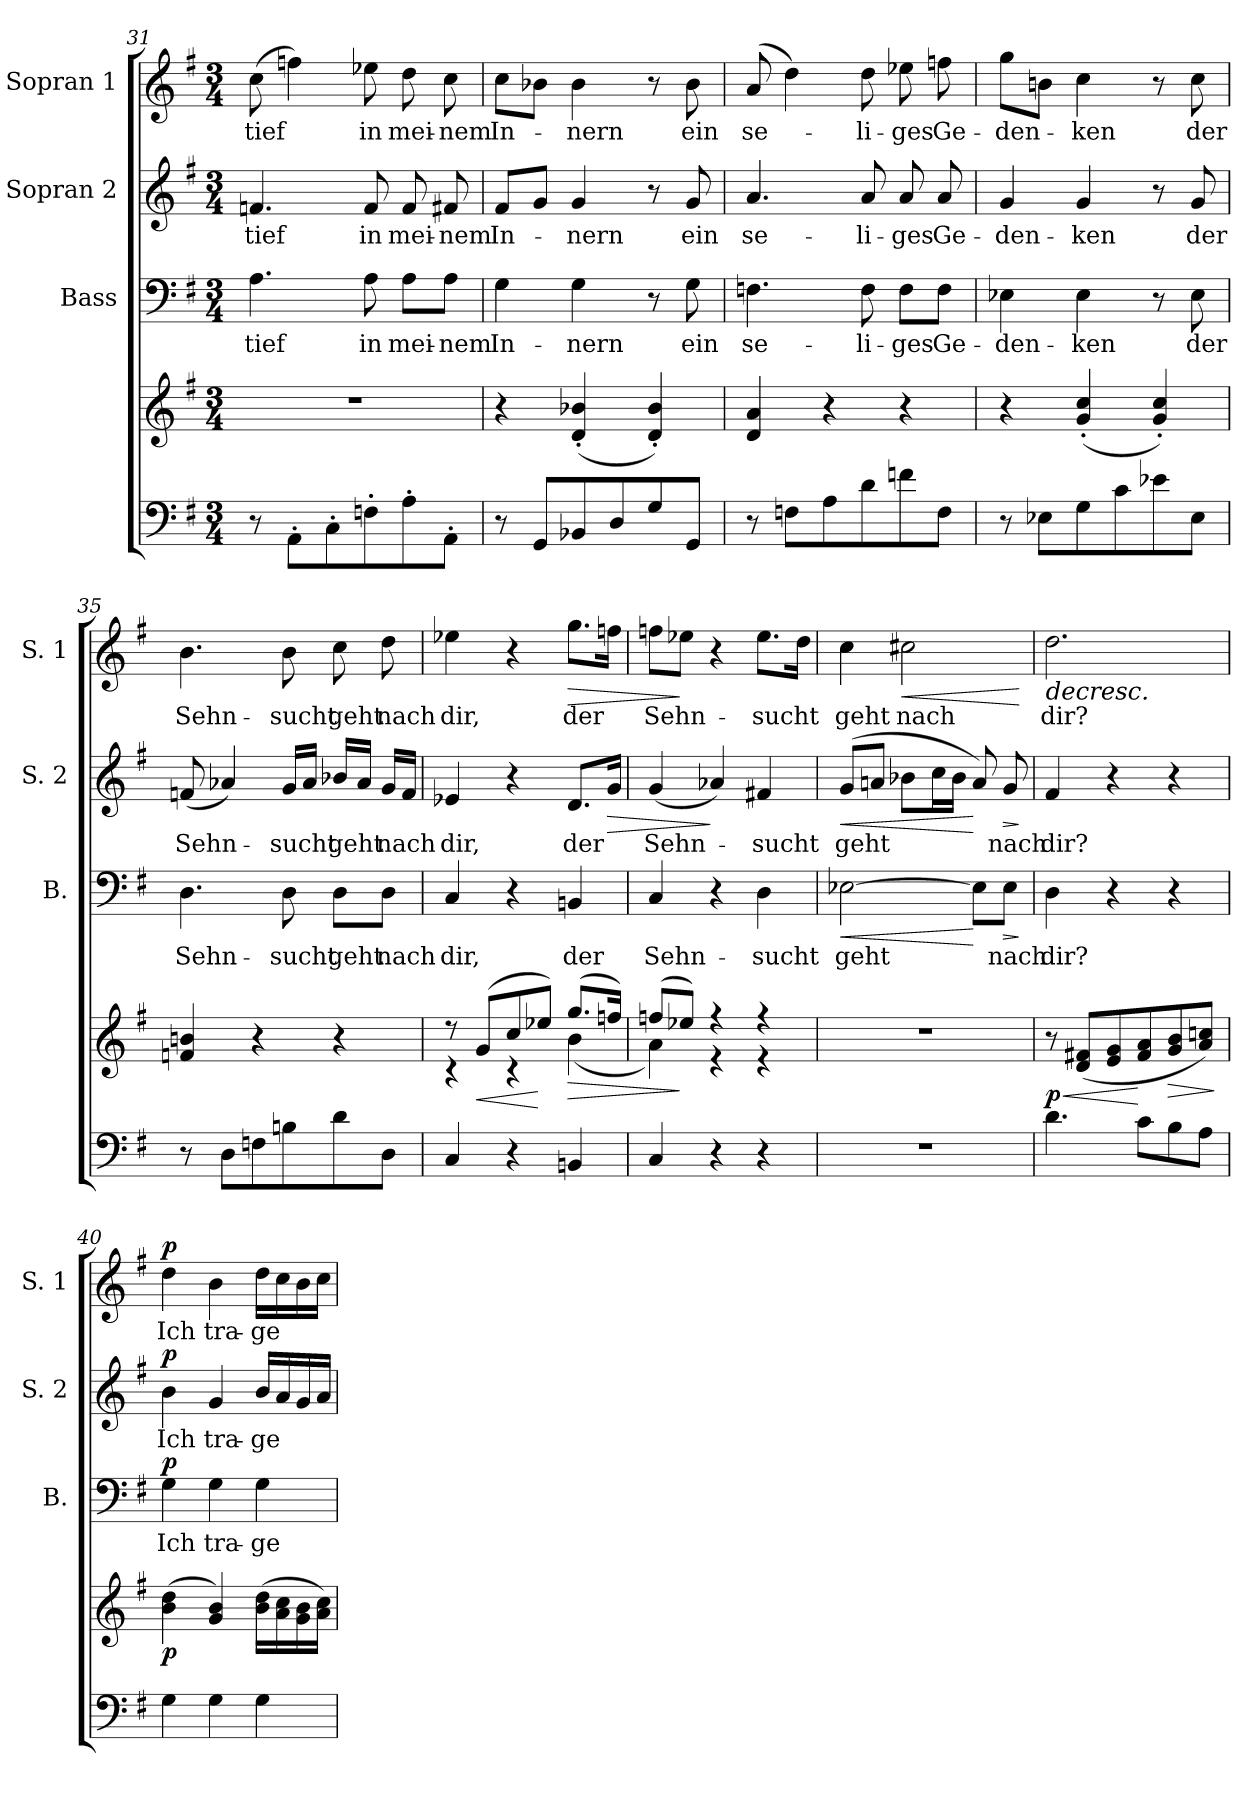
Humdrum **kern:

**kern	**kern	**dynam	**kern	**text	**dynam	**kern	**text	**dynam	**kern	**text	**dynam
*part4	*part4	*part4	*part3	*part3	*part3	*part2	*part2	*part2	*part1	*part1	*part1
*staff5	*staff4	*staff4/5	*staff3	*staff3	*staff3	*staff2	*staff2	*staff2	*staff1	*staff1	*staff1
*	*	*	*I"Bass	*	*	*I"Sopran 2	*	*	*I"Sopran 1	*	*
*	*	*	*I'B.	*	*	*I'S. 2	*	*	*I'S. 1	*	*
!!LO:PB:g=z
*clefF4	*clefG2	*	*clefF4	*	*	*clefG2	*	*	*clefG2	*	*
*k[f#]	*k[f#]	*	*k[f#]	*	*	*k[f#]	*	*	*k[f#]	*	*
*G:	*G:	*	*G:	*	*	*G:	*	*	*G:	*	*
*M3/4	*M3/4	*	*M3/4	*	*	*M3/4	*	*	*M3/4	*	*
=31	=31	=31	=31	=31	=31	=31	=31	=31	=31	=31	=31
!	!	!	!	!LO:LY:b	!	!	!LO:LY:b	!	!	!LO:LY:b	!
8r	2.r	.	4.A\	tief	.	4.fn/	tief	.	(>8cc\	tief	.
8AA'>\L	.	.	.	.	.	.	.	.	4ffn\)	.	.
8C'>\	.	.	.	.	.	.	.	.	.	.	.
!	!	!	!	!LO:LY:b	!	!	!LO:LY:b	!	!	!LO:LY:b	!
8Fn'>\	.	.	8A\	in	.	8f/	in	.	8ee-X\	in	.
!	!	!	!	!LO:LY:b	!	!	!LO:LY:b	!	!	!LO:LY:b	!
8A'>\	.	.	8A\L	mei-	.	8f/	mei-	.	8dd\	mei-	.
!	!	!	!	!LO:LY:b	!	!	!LO:LY:b	!	!	!LO:LY:b	!
8AA'>\J	.	.	8A\J	-nem	.	8f#X/	-nem	.	8cc\	-nem	.
=32	=32	=32	=32	=32	=32	=32	=32	=32	=32	=32	=32
!	!	!	!	!LO:LY:b	!	!	!LO:LY:b	!	!	!LO:LY:b	!
8r	4r	.	4G\	In-	.	8f#/L	In-	.	8cc\L	In-	.
8GG/L	.	.	.	.	.	8g/J	.	.	8b-X\J	.	.
!	!	!	!	!LO:LY:b	!	!	!LO:LY:b	!	!	!LO:LY:b	!
8BB-X/	(<4d/'< 4b-X/'<	.	4G\	-nern	.	4g/	-nern	.	4b-\	-nern	.
8D/	.	.	.	.	.	.	.	.	.	.	.
8G/	4d/'< 4b-/'<)	.	8r	.	.	8r	.	.	8r	.	.
!	!	!	!	!LO:LY:b	!	!	!LO:LY:b	!	!	!LO:LY:b	!
8GG/J	.	.	8G\	ein	.	8g/	ein	.	8b-\	ein	.
=33	=33	=33	=33	=33	=33	=33	=33	=33	=33	=33	=33
!	!	!	!	!LO:LY:b	!	!	!LO:LY:b	!	!	!LO:LY:b	!
8r	4d/ 4a/	.	4.Fn\	se-	.	4.a/	se-	.	(8a/	se-	.
8Fn\L	.	.	.	.	.	.	.	.	4dd\)	.	.
8A\	4r	.	.	.	.	.	.	.	.	.	.
!	!	!	!	!LO:LY:b	!	!	!LO:LY:b	!	!	!LO:LY:b	!
8d\	.	.	8F\	-li-	.	8a/	-li-	.	8dd\	-li-	.
!	!	!	!	!LO:LY:b	!	!	!LO:LY:b	!	!	!LO:LY:b	!
8fn\	4r	.	8F\L	-ges	.	8a/	-ges	.	8ee-X\	-ges	.
!	!	!	!	!LO:LY:b	!	!	!LO:LY:b	!	!	!LO:LY:b	!
8F\J	.	.	8F\J	Ge-	.	8a/	Ge-	.	8ffn\	Ge-	.
=34	=34	=34	=34	=34	=34	=34	=34	=34	=34	=34	=34
!	!	!	!	!LO:LY:b	!	!	!LO:LY:b	!	!	!LO:LY:b	!
8r	4r	.	4E-X\	-den-	.	4g/	-den-	.	8gg\L	-den-	.
8E-X\L	.	.	.	.	.	.	.	.	8bn\J	.	.
!	!	!	!	!LO:LY:b	!	!	!LO:LY:b	!	!	!LO:LY:b	!
8G\	(<4g/'< 4cc/'<	.	4E-\	-ken	.	4g/	-ken	.	4cc\	-ken	.
8c\	.	.	.	.	.	.	.	.	.	.	.
8e-X\	4g/'< 4cc/'<)	.	8r	.	.	8r	.	.	8r	.	.
!	!	!	!	!LO:LY:b	!	!	!LO:LY:b	!	!	!LO:LY:b	!
8E-\J	.	.	8E-\	der	.	8g/	der	.	8cc\	der	.
!!LO:LB:g=z
=35	=35	=35	=35	=35	=35	=35	=35	=35	=35	=35	=35
!	!	!	!	!LO:LY:b	!	!	!LO:LY:b	!	!	!LO:LY:b	!
8r	4fn/ 4bn/	.	4.D\	Sehn-	.	(<8fn/	Sehn-	.	4.b\	Sehn-	.
8D\L	.	.	.	.	.	4a-X/)	.	.	.	.	.
8Fn\	4r	.	.	.	.	.	.	.	.	.	.
!	!	!	!	!LO:LY:b	!	!	!LO:LY:b	!	!	!LO:LY:b	!
8Bn\	.	.	8D\	-sucht	.	16g/LL	-sucht	.	8b\	-sucht	.
.	.	.	.	.	.	16a-/JJ	.	.	.	.	.
!	!	!	!	!LO:LY:b	!	!	!LO:LY:b	!	!	!LO:LY:b	!
8d\	4r	.	8D\L	geht	.	16b-X/LL	geht	.	8cc\	geht	.
.	.	.	.	.	.	16a-/JJ	.	.	.	.	.
!	!	!	!	!LO:LY:b	!	!	!LO:LY:b	!	!	!LO:LY:b	!
8D\J	.	.	8D\J	nach	.	16g/LL	nach	.	8dd\	nach	.
.	.	.	.	.	.	16f/JJ	.	.	.	.	.
=36	=36	=36	=36	=36	=36	=36	=36	=36	=36	=36	=36
*	*^	*	*	*	*	*	*	*	*	*	*
!	!	!	!	!	!LO:LY:b	!	!	!LO:LY:b	!	!	!LO:LY:b	!
4C/	8r	4rc	.	4C/	dir,	.	4e-X/	dir,	.	4ee-X\	dir,	.
!	!	!	!LO:HP:b	!	!	!	!	!	!	!	!	!
.	(>8g/L	.	<	.	.	.	.	.	.	.	.	.
4r	8cc/	4rc	.	4r	.	.	4r	.	.	4r	.	.
.	8ee-X/J)	.	[	.	.	.	.	.	.	.	.	.
!	!	!	!LO:HP:b	!	!LO:LY:b	!	!	!LO:LY:b	!	!	!LO:LY:b	!LO:HP:b
4BBn/	(>8.gg/L	(<4b\	>	4BBn/	der	.	8.d/L	der	.	8.gg\L	der	>
!	!	!	!	!	!	!	!	!	!LO:HP:b	!	!	!
.	16ffn/Jk)	.	.	.	.	.	16g/Jk	.	>	16ffn\Jk	.	.
=37	=37	=37	=37	=37	=37	=37	=37	=37	=37	=37	=37	=37
!	!	!	!	!	!LO:LY:b	!	!	!LO:LY:b	!	!	!LO:LY:b	!
4C/	(>8ffn/L	4a\)	.	4C/	Sehn-	.	(<4g/	Sehn-	.	8ffn\L	Sehn-	.
.	8ee-X/J)	.	]	.	.	.	.	.	.	8ee-X\J	.	]
4r	4r	4r	.	4r	.	.	4a-X/)	.	]	4r	.	.
!	!	!	!	!	!LO:LY:b	!	!	!LO:LY:b	!	!	!LO:LY:b	!
4r	4r	4r	.	4D\	-sucht	.	4f#X/	-sucht	.	8.ee-\L	-sucht	.
.	.	.	.	.	.	.	.	.	.	16dd\Jk	.	.
*	*v	*v	*	*	*	*	*	*	*	*	*	*
!!LO:PB:g=z
=38	=38	=38	=38	=38	=38	=38	=38	=38	=38	=38	=38
!	!	!	!	!LO:LY:b	!LO:HP:b	!	!LO:LY:b	!LO:HP:b	!	!LO:LY:b	!
2.r	2.r	.	[2E-X\	geht	<	(>8g/L	geht	<	4cc\	geht	.
.	.	.	.	.	.	8an/J	.	.	.	.	.
!	!	!	!	!	!	!	!	!	!	!LO:LY:b	!LO:HP:b
.	.	.	.	.	.	8b-X\L	.	.	2cc#X\	nach	<
.	.	.	.	.	.	16cc\L	.	.	.	.	.
.	.	.	.	.	.	16b-\JJ	.	.	.	.	.
.	.	.	8E-\L]	.	[	8a/)	.	[	.	.	.
!	!	!	!	!LO:LY:b	!LO:HP:b	!	!LO:LY:b	!LO:HP:b	!	!	!
.	.	.	8E-\J	nach	>	8g/	nach	>	.	.	.
.	.	.	.	.	]	.	.	]	.	.	[
=39	=39	=39	=39	=39	=39	=39	=39	=39	=39	=39	=39
!	!	!LO:HP:b	!	!LO:LY:b	!	!	!LO:LY:b	!	!	!LO:LY:b	!LO:HP:b
!	!	!LO:DY:n=1:b	!	!	!	!	!	!	!	!	!
4.d\	8r	< p	4D\	dir?	.	4f#/	dir?	.	2.dd\	dir?	>
.	(>8d/ 8f#X/L	.	.	.	.	.	.	.	.	.	.
.	8e/ 8g/	.	4r	.	.	4r	.	.	.	.	.
8c\L	8f#/ 8a/	[	.	.	.	.	.	.	.	.	.
!	!	!LO:HP:b	!	!	!	!	!	!	!	!	!
8B\	8g/ 8b/	>	4r	.	.	4r	.	.	.	.	.
8A\J	8a/ 8ccn/J)	.	.	.	.	.	.	.	.	.	.
.	.	]	.	.	.	.	.	.	.	.	.
=40	=40	=40	=40	=40	=40	=40	=40	=40	=40	=40	=40
!	!	!LO:DY:b	!	!LO:LY:b	!LO:DY:a	!	!LO:LY:b	!LO:DY:a	!	!LO:LY:b	!LO:DY:a
4G\	(>4b\ 4dd\	p	4G\	Ich	p	4b\	Ich	p	4dd\	Ich	p
!	!	!	!	!LO:LY:b	!	!	!LO:LY:b	!	!	!LO:LY:b	!
4G\	4g/ 4b/)	.	4G\	tra-	.	4g/	tra-	.	4b\	tra-	]
!	!	!	!	!LO:LY:b	!	!	!LO:LY:b	!	!	!LO:LY:b	!
4G\	(>16b\ 16dd\LL	.	4G\	-ge	.	16b/LL	-ge	.	16dd\LL	-ge	.
.	16a\ 16cc\	.	.	.	.	16a/	.	.	16cc\	.	.
.	16g\ 16b\	.	.	.	.	16g/	.	.	16b\	.	.
.	16a\ 16cc\JJ)	.	.	.	.	16a/JJ	.	.	16cc\JJ	.	.
=	=	=	=	=	=	=	=	=	=	=	=
*-	*-	*-	*-	*-	*-	*-	*-	*-	*-	*-	*-
